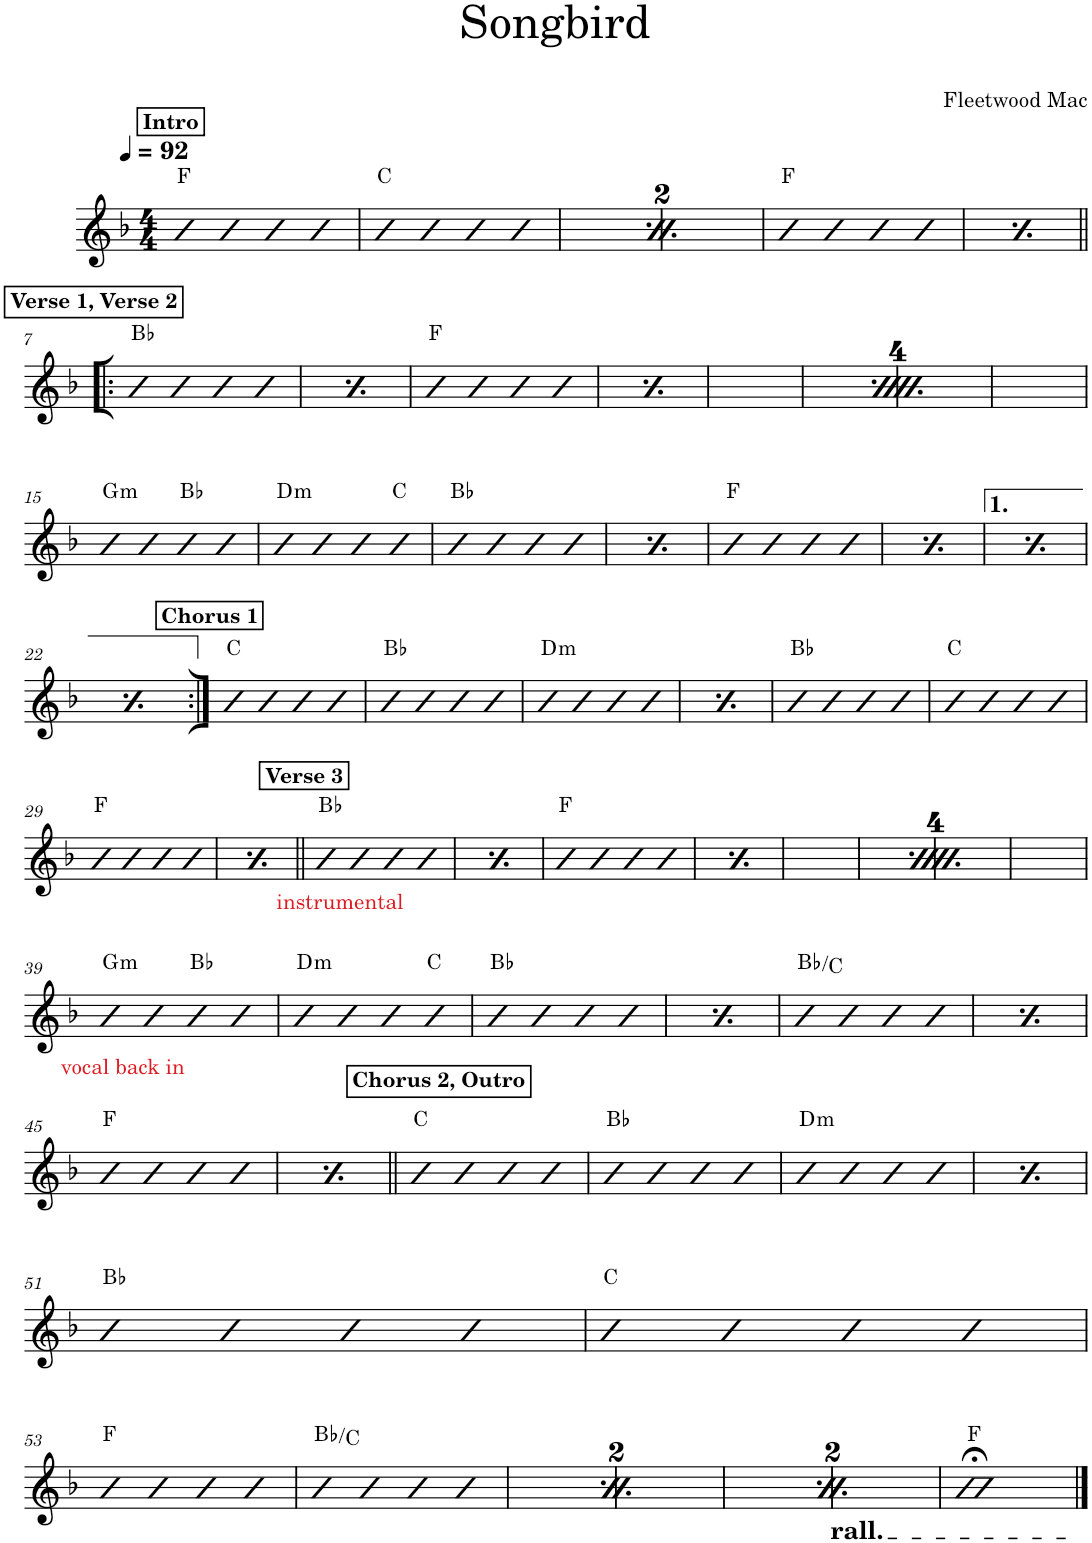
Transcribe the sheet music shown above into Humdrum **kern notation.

**kern	**harte
*part1	*part1
*staff1	*
*I"Piano	*
*I'Pno.	*
*clefG2	*
*k[b-]	*
*M4/4	*
*MM92	*
!!LO:REH:place=s1:a:B:cj:t=Intro
=1	=1
4b-	F:maj
4b-	.
4b-	.
4b-	.
=2	=2
4b-	C:maj
4b-	.
4b-	.
4b-	.
=3	=3
!!LO:REH:place=s1:a:B:cj:t=Intro
*MM92	*
4b-	F:maj
4b-	.
4b-	.
4b-	.
=4	=4
4b-	C:maj
4b-	.
4b-	.
4b-	.
=5	=5
4b-	F:maj
4b-	.
4b-	.
4b-	.
=6	=6
4b-	F:maj
4b-	.
4b-	.
4b-	.
!!LO:LB:g=z
!!LO:REH:place=s1:a:B:cj:t=Verse 1, Verse 2
=7!|:	=7!|:
4b-	Bb:maj
4b-	.
4b-	.
4b-	.
!!LO:REH:place=s1:a:B:cj:t=Verse 1, Verse 2
=8	=8
4b-	Bb:maj
4b-	.
4b-	.
4b-	.
=9	=9
4b-	F:maj
4b-	.
4b-	.
4b-	.
=10	=10
4b-	F:maj
4b-	.
4b-	.
4b-	.
!!LO:REH:place=s1:a:B:cj:t=Verse 1, Verse 2
=11	=11
4b-	Bb:maj
4b-	.
4b-	.
4b-	.
!!LO:REH:place=s1:a:B:cj:t=Verse 1, Verse 2
=12	=12
4b-	Bb:maj
4b-	.
4b-	.
4b-	.
=13	=13
4b-	F:maj
4b-	.
4b-	.
4b-	.
=14	=14
4b-	F:maj
4b-	.
4b-	.
4b-	.
!!LO:LB:g=z
=15	=15
!	!LO:H:kt=m
4b-	G:min
4b-	.
4b-	Bb:maj
4b-	.
=16	=16
!	!LO:H:kt=m
4b-	D:min
4b-	.
4b-	.
4b-	C:maj
=17	=17
4b-	Bb:maj
4b-	.
4b-	.
4b-	.
=18	=18
4b-	Bb:maj
4b-	.
4b-	.
4b-	.
=19	=19
4b-	F:maj
4b-	.
4b-	.
4b-	.
=20	=20
4b-	F:maj
4b-	.
4b-	.
4b-	.
=21	=21
4b-	F:maj
4b-	.
4b-	.
4b-	.
!!LO:LB:g=z
=22	=22
4b-	F:maj
4b-	.
4b-	.
4b-	.
!!LO:REH:place=s1:a:B:cj:t=Chorus 1
=23:|!	=23:|!
4b-	C:maj
4b-	.
4b-	.
4b-	.
=24	=24
4b-	Bb:maj
4b-	.
4b-	.
4b-	.
=25	=25
!	!LO:H:kt=m
4b-	D:min
4b-	.
4b-	.
4b-	.
=26	=26
!	!LO:H:kt=m
4b-	D:min
4b-	.
4b-	.
4b-	.
=27	=27
4b-	Bb:maj
4b-	.
4b-	.
4b-	.
=28	=28
4b-	C:maj
4b-	.
4b-	.
4b-	.
!!LO:LB:g=z
=29	=29
4b-	F:maj
4b-	.
4b-	.
4b-	.
=30	=30
4b-	F:maj
4b-	.
4b-	.
4b-	.
!!LO:REH:place=s1:a:B:cj:t=Verse 3
=31||	=31||
!LO:TX:b:color=#E01B24:t=instrumental	!
4b-	Bb:maj
4b-	.
4b-	.
4b-	.
!!LO:REH:place=s1:a:B:cj:t=Verse 3
=32	=32
!LO:TX:b:color=#E01B24:t=instrumental	!
4b-	Bb:maj
4b-	.
4b-	.
4b-	.
=33	=33
4b-	F:maj
4b-	.
4b-	.
4b-	.
=34	=34
4b-	F:maj
4b-	.
4b-	.
4b-	.
!!LO:REH:place=s1:a:B:cj:t=Verse 3
=35	=35
!LO:TX:b:color=#E01B24:t=instrumental	!
4b-	Bb:maj
4b-	.
4b-	.
4b-	.
!!LO:REH:place=s1:a:B:cj:t=Verse 3
=36	=36
!LO:TX:b:color=#E01B24:t=instrumental	!
4b-	Bb:maj
4b-	.
4b-	.
4b-	.
=37	=37
4b-	F:maj
4b-	.
4b-	.
4b-	.
=38	=38
4b-	F:maj
4b-	.
4b-	.
4b-	.
!!LO:LB:g=z
=39	=39
!LO:TX:b:color=#E01B24:t=vocal back in	!LO:H:kt=m
4b-	G:min
4b-	.
4b-	Bb:maj
4b-	.
=40	=40
!	!LO:H:kt=m
4b-	D:min
4b-	.
4b-	.
4b-	C:maj
=41	=41
4b-	Bb:maj
4b-	.
4b-	.
4b-	.
=42	=42
4b-	Bb:maj
4b-	.
4b-	.
4b-	.
=43	=43
4b-	Bb:maj/2
4b-	.
4b-	.
4b-	.
=44	=44
4b-	Bb:maj/2
4b-	.
4b-	.
4b-	.
!!LO:LB:g=z
=45	=45
4b-	F:maj
4b-	.
4b-	.
4b-	.
=46	=46
4b-	F:maj
4b-	.
4b-	.
4b-	.
!!LO:REH:place=s1:a:B:cj:t=Chorus 2, Outro
=47||	=47||
4b-	C:maj
4b-	.
4b-	.
4b-	.
=48	=48
4b-	Bb:maj
4b-	.
4b-	.
4b-	.
=49	=49
!	!LO:H:kt=m
4b-	D:min
4b-	.
4b-	.
4b-	.
=50	=50
!	!LO:H:kt=m
4b-	D:min
4b-	.
4b-	.
4b-	.
!!LO:LB:g=z
=51	=51
4b-	Bb:maj
4b-	.
4b-	.
4b-	.
=52	=52
4b-	C:maj
4b-	.
4b-	.
4b-	.
!!LO:LB:g=z
=53	=53
4b-	F:maj
4b-	.
4b-	.
4b-	.
=54	=54
4b-	Bb:maj/2
4b-	.
4b-	.
4b-	.
=55	=55
4b-	F:maj
4b-	.
4b-	.
4b-	.
=56	=56
4b-	Bb:maj/2
4b-	.
4b-	.
4b-	.
=57	=57
4b-	F:maj
4b-	.
4b-	.
4b-	.
=58	=58
4b-	Bb:maj/2
4b-	.
4b-	.
4b-	.
=59	=59
1b-;<	F:maj
==	==
*-	*-
